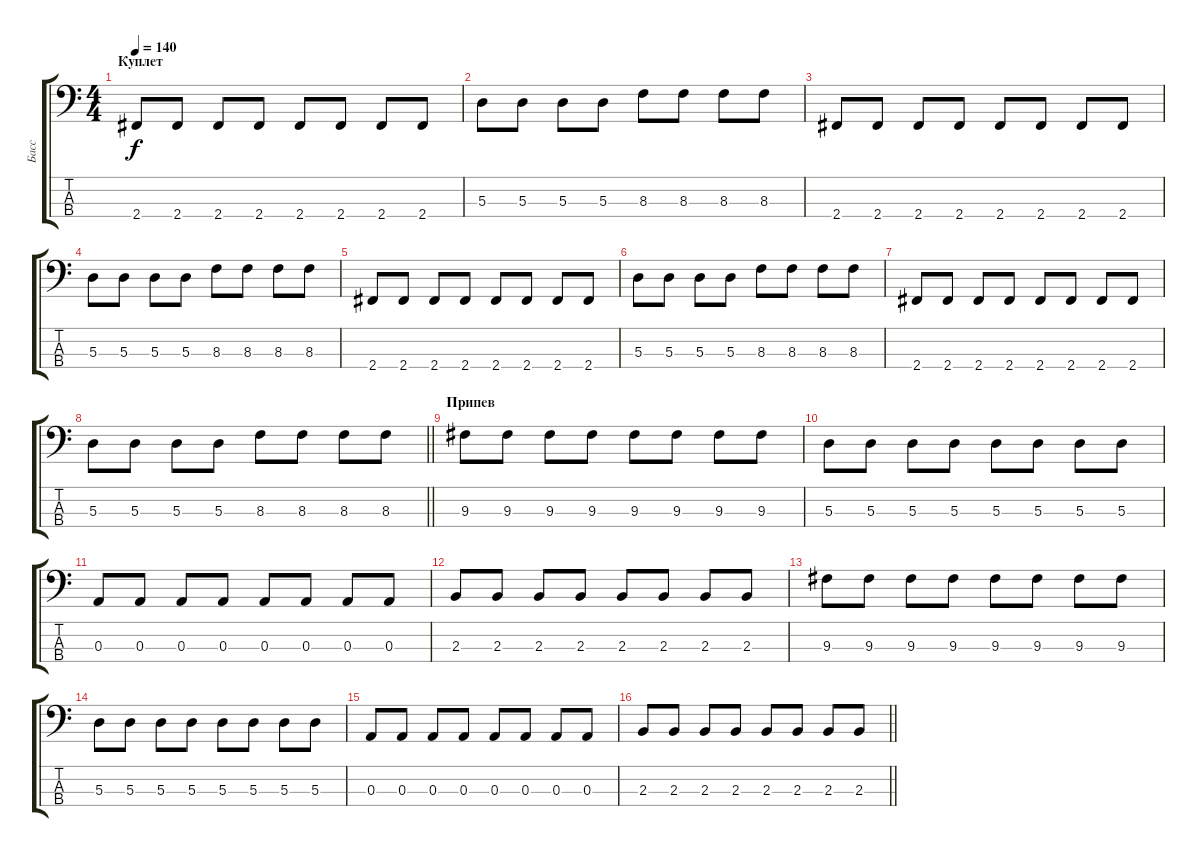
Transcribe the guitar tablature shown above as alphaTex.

\track ("Басс" "Басс") {instrument electricbassfinger}
\staff {score tabs}
\tuning (G2 D2 A1 E1) {hide}
\ts (4 4)
\section ("" "Куплет")
\tempo 140
\clef f4
\ks c
2.4.8{dy f} 2.4.8 2.4.8 2.4.8 2.4.8 2.4.8 2.4.8 2.4.8 |
5.3.8 5.3.8 5.3.8 5.3.8 8.3.8 8.3.8 8.3.8 8.3.8 |
2.4.8 2.4.8 2.4.8 2.4.8 2.4.8 2.4.8 2.4.8 2.4.8 |
5.3.8 5.3.8 5.3.8 5.3.8 8.3.8 8.3.8 8.3.8 8.3.8 |
2.4.8 2.4.8 2.4.8 2.4.8 2.4.8 2.4.8 2.4.8 2.4.8 |
5.3.8 5.3.8 5.3.8 5.3.8 8.3.8 8.3.8 8.3.8 8.3.8 |
2.4.8 2.4.8 2.4.8 2.4.8 2.4.8 2.4.8 2.4.8 2.4.8 |
\barLineRight lightlight
5.3.8 5.3.8 5.3.8 5.3.8 8.3.8 8.3.8 8.3.8 8.3.8 |
\section ("" "Припев")
9.3.8 9.3.8 9.3.8 9.3.8 9.3.8 9.3.8 9.3.8 9.3.8 |
5.3.8 5.3.8 5.3.8 5.3.8 5.3.8 5.3.8 5.3.8 5.3.8 |
0.3.8 0.3.8 0.3.8 0.3.8 0.3.8 0.3.8 0.3.8 0.3.8 |
2.3.8 2.3.8 2.3.8 2.3.8 2.3.8 2.3.8 2.3.8 2.3.8 |
9.3.8 9.3.8 9.3.8 9.3.8 9.3.8 9.3.8 9.3.8 9.3.8 |
5.3.8 5.3.8 5.3.8 5.3.8 5.3.8 5.3.8 5.3.8 5.3.8 |
0.3.8 0.3.8 0.3.8 0.3.8 0.3.8 0.3.8 0.3.8 0.3.8 |
\barLineRight lightlight
2.3.8 2.3.8 2.3.8 2.3.8 2.3.8 2.3.8 2.3.8 2.3.8
